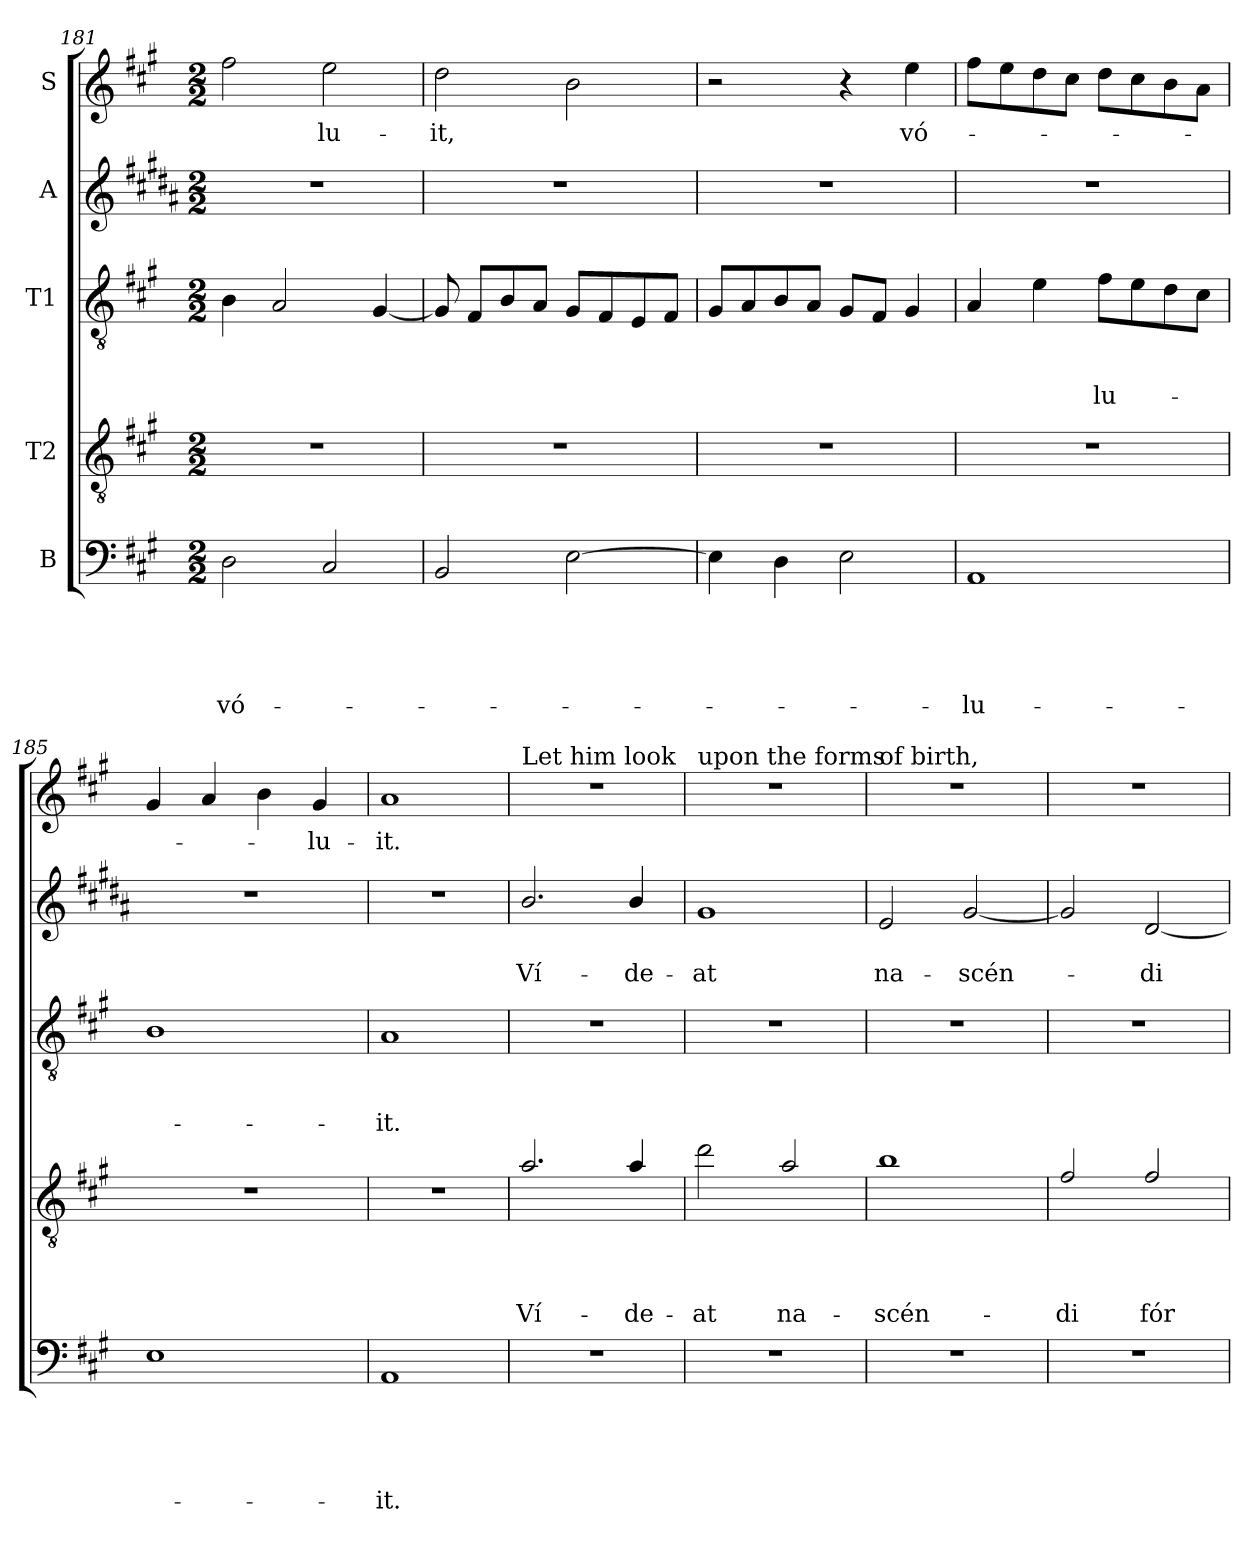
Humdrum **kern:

**kern	**text	**text	**text	**text	**text	**kern	**text	**text	**text	**text	**kern	**text	**text	**text	**kern	**text	**text	**kern	**text
*part5	*part5	*part5	*part5	*part5	*part5	*part4	*part4	*part4	*part4	*part4	*part3	*part3	*part3	*part3	*part2	*part2	*part2	*part1	*part1
*staff5	*staff5	*staff5	*staff5	*staff5	*staff5	*staff4	*staff4	*staff4	*staff4	*staff4	*staff3	*staff3	*staff3	*staff3	*staff2	*staff2	*staff2	*staff1	*staff1
*I"B	*	*	*	*	*	*I"T2	*	*	*	*	*I"T1	*	*	*	*I"A	*	*	*I"S	*
!!LO:PB:g=z
*clefF4	*	*	*	*	*	*clefGv2	*	*	*	*	*clefGv2	*	*	*	*clefG2	*	*	*clefG2	*
*	*	*	*	*	*	*ITrd8c14	*	*	*	*	*	*	*	*	*ITrd1c2	*	*	*	*
*k[f#c#g#]	*	*	*	*	*	*k[f#c#g#]	*	*	*	*	*k[f#c#g#]	*	*	*	*k[f#c#g#]	*	*	*k[f#c#g#]	*
*A:	*	*	*	*	*	*A:	*	*	*	*	*A:	*	*	*	*A:	*	*	*A:	*
*M2/2	*	*	*	*	*	*M2/2	*	*	*	*	*M2/2	*	*	*	*M2/2	*	*	*M2/2	*
=181	=181	=181	=181	=181	=181	=181	=181	=181	=181	=181	=181	=181	=181	=181	=181	=181	=181	=181	=181
!	!	!	!	!	!LO:LY:b	!	!	!	!	!	!	!	!	!	!	!	!	!	!
2D\	.	.	.	.	vó-	1r	.	.	.	.	4B\	.	.	.	1r	.	.	2ff#\	.
.	.	.	.	.	.	.	.	.	.	.	2A/	.	.	.	.	.	.	.	.
!	!	!	!	!	!	!	!	!	!	!	!	!	!	!	!	!	!	!	!LO:LY:b
2C#/	.	.	.	.	.	.	.	.	.	.	.	.	.	.	.	.	.	2ee\	-lu-
.	.	.	.	.	.	.	.	.	.	.	[4G#/	.	.	.	.	.	.	.	.
=182	=182	=182	=182	=182	=182	=182	=182	=182	=182	=182	=182	=182	=182	=182	=182	=182	=182	=182	=182
!	!	!	!	!	!	!	!	!	!	!	!	!	!	!	!	!	!	!	!LO:LY:b
2BB/	.	.	.	.	.	1r	.	.	.	.	8G#/]	.	.	.	1r	.	.	2dd\	-it,
.	.	.	.	.	.	.	.	.	.	.	8F#/L	.	.	.	.	.	.	.	.
.	.	.	.	.	.	.	.	.	.	.	8B/	.	.	.	.	.	.	.	.
.	.	.	.	.	.	.	.	.	.	.	8A/J	.	.	.	.	.	.	.	.
[2E\	.	.	.	.	.	.	.	.	.	.	8G#/L	.	.	.	.	.	.	2b\	.
.	.	.	.	.	.	.	.	.	.	.	8F#/	.	.	.	.	.	.	.	.
.	.	.	.	.	.	.	.	.	.	.	8E/	.	.	.	.	.	.	.	.
.	.	.	.	.	.	.	.	.	.	.	8F#/J	.	.	.	.	.	.	.	.
=183	=183	=183	=183	=183	=183	=183	=183	=183	=183	=183	=183	=183	=183	=183	=183	=183	=183	=183	=183
4E\]	.	.	.	.	.	1r	.	.	.	.	8G#/L	.	.	.	1r	.	.	2r	.
.	.	.	.	.	.	.	.	.	.	.	8A/	.	.	.	.	.	.	.	.
4D\	.	.	.	.	.	.	.	.	.	.	8B/	.	.	.	.	.	.	.	.
.	.	.	.	.	.	.	.	.	.	.	8A/J	.	.	.	.	.	.	.	.
2E\	.	.	.	.	.	.	.	.	.	.	8G#/L	.	.	.	.	.	.	4r	.
.	.	.	.	.	.	.	.	.	.	.	8F#/J	.	.	.	.	.	.	.	.
!	!	!	!	!	!	!	!	!	!	!	!	!	!	!	!	!	!	!	!LO:LY:b
.	.	.	.	.	.	.	.	.	.	.	4G#/	.	.	.	.	.	.	4ee\	vó-
=184	=184	=184	=184	=184	=184	=184	=184	=184	=184	=184	=184	=184	=184	=184	=184	=184	=184	=184	=184
!	!	!	!	!	!LO:LY:b	!	!	!	!	!	!	!	!	!	!	!	!	!	!
1AA	.	.	.	.	-lu-	1r	.	.	.	.	4A/	.	.	.	1r	.	.	8ff#\L	.
.	.	.	.	.	.	.	.	.	.	.	.	.	.	.	.	.	.	8ee\	.
.	.	.	.	.	.	.	.	.	.	.	4e\	.	.	.	.	.	.	8dd\	.
.	.	.	.	.	.	.	.	.	.	.	.	.	.	.	.	.	.	8cc#\J	.
!	!	!	!	!	!	!	!	!	!	!	!	!	!	!LO:LY:b	!	!	!	!	!
.	.	.	.	.	.	.	.	.	.	.	8f#\L	.	.	-lu-	.	.	.	8dd\L	.
.	.	.	.	.	.	.	.	.	.	.	8e\	.	.	.	.	.	.	8cc#\	.
.	.	.	.	.	.	.	.	.	.	.	8d\	.	.	.	.	.	.	8b\	.
.	.	.	.	.	.	.	.	.	.	.	8c#\J	.	.	.	.	.	.	8a\J	.
=185	=185	=185	=185	=185	=185	=185	=185	=185	=185	=185	=185	=185	=185	=185	=185	=185	=185	=185	=185
1E	.	.	.	.	.	1r	.	.	.	.	1B	.	.	.	1r	.	.	4g#/	.
.	.	.	.	.	.	.	.	.	.	.	.	.	.	.	.	.	.	4a/	.
.	.	.	.	.	.	.	.	.	.	.	.	.	.	.	.	.	.	4b\	.
!	!	!	!	!	!	!	!	!	!	!	!	!	!	!	!	!	!	!	!LO:LY:b
.	.	.	.	.	.	.	.	.	.	.	.	.	.	.	.	.	.	4g#/	-lu-
!!LO:LB:g=z
=186	=186	=186	=186	=186	=186	=186	=186	=186	=186	=186	=186	=186	=186	=186	=186	=186	=186	=186	=186
!	!	!	!	!	!LO:LY:b	!	!	!	!	!	!	!	!	!LO:LY:b	!	!	!	!	!LO:LY:b
1AA	.	.	.	.	-it.	1r	.	.	.	.	1A	.	.	-it.	1r	.	.	1a	-it.
=187	=187	=187	=187	=187	=187	=187	=187	=187	=187	=187	=187	=187	=187	=187	=187	=187	=187	=187	=187
!	!	!	!	!	!	!	!	!	!	!	!	!	!	!	!	!	!	!LO:TX:a:t=Let him look	!
!	!	!	!	!	!	!	!	!	!	!LO:LY:b	!	!	!	!	!	!	!LO:LY:b	!	!
1r	.	.	.	.	.	2.A/	.	.	.	Ví-	1r	.	.	.	2.a/	.	Ví-	1r	.
!	!	!	!	!	!	!	!	!	!	!LO:LY:b	!	!	!	!	!	!	!LO:LY:b	!	!
.	.	.	.	.	.	4A/	.	.	.	-de-	.	.	.	.	4a/	.	-de-	.	.
=188	=188	=188	=188	=188	=188	=188	=188	=188	=188	=188	=188	=188	=188	=188	=188	=188	=188	=188	=188
!	!	!	!	!	!	!	!	!	!	!	!	!	!	!	!	!	!	!LO:TX:a:t=upon the forms	!
!	!	!	!	!	!	!	!	!	!	!LO:LY:b	!	!	!	!	!	!	!LO:LY:b	!	!
1r	.	.	.	.	.	2d\	.	.	.	-at	1r	.	.	.	1f#	.	-at	1r	.
!	!	!	!	!	!	!	!	!	!	!LO:LY:b	!	!	!	!	!	!	!	!	!
.	.	.	.	.	.	2A/	.	.	.	na-	.	.	.	.	.	.	.	.	.
=189	=189	=189	=189	=189	=189	=189	=189	=189	=189	=189	=189	=189	=189	=189	=189	=189	=189	=189	=189
!	!	!	!	!	!	!	!	!	!	!	!	!	!	!	!	!	!	!LO:TX:a:t=of birth,	!
!	!	!	!	!	!	!	!	!	!	!LO:LY:b	!	!	!	!	!	!	!LO:LY:b	!	!
1r	.	.	.	.	.	1B	.	.	.	-scén-	1r	.	.	.	2d/	.	na-	1r	.
!	!	!	!	!	!	!	!	!	!	!	!	!	!	!	!	!	!LO:LY:b	!	!
.	.	.	.	.	.	.	.	.	.	.	.	.	.	.	[2f#/	.	-scén-	.	.
=190	=190	=190	=190	=190	=190	=190	=190	=190	=190	=190	=190	=190	=190	=190	=190	=190	=190	=190	=190
!	!	!	!	!	!	!	!	!	!	!LO:LY:b	!	!	!	!	!	!	!	!	!
1r	.	.	.	.	.	2F#/	.	.	.	-di	1r	.	.	.	2f#/]	.	.	1r	.
!	!	!	!	!	!	!	!	!	!	!LO:LY:b	!	!	!	!	!	!	!LO:LY:b	!	!
.	.	.	.	.	.	2F#/	.	.	.	fór-	.	.	.	.	[2c#/	.	-di	.	.
=	=	=	=	=	=	=	=	=	=	=	=	=	=	=	=	=	=	=	=
*-	*-	*-	*-	*-	*-	*-	*-	*-	*-	*-	*-	*-	*-	*-	*-	*-	*-	*-	*-
